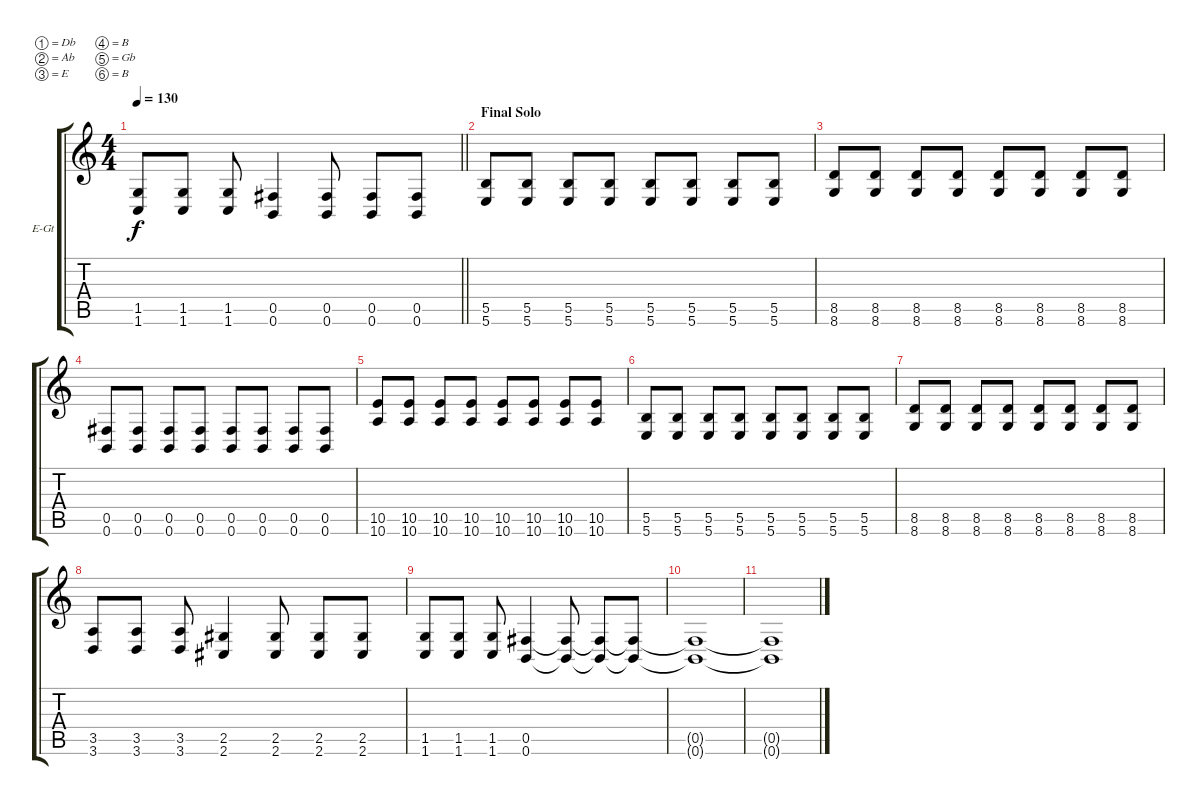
\bracketExtendMode groupsimilarinstruments
\firstSystemTrackNameOrientation horizontal
\otherSystemsTrackNameOrientation horizontal
\track ("James Root" "E-Gt") {instrument overdrivenguitar}
\staff {score tabs}
\tuning (Db4 Ab3 E3 B2 Gb2 B1)
\ts (4 4)
\tempo 130
\clef g2
\barLineRight lightlight
\ks c
(1.5 1.6).8{dy f} (1.5 1.6).8 (1.5 1.6).8 (0.5 0.6).4 (0.5 0.6).8 (0.5 0.6).8 (0.5 0.6).8 |
\section ("" "Final Solo")
(5.5 5.6).8 (5.5 5.6).8 (5.5 5.6).8 (5.5 5.6).8 (5.5 5.6).8 (5.5 5.6).8 (5.5 5.6).8 (5.5 5.6).8 |
(8.5 8.6).8 (8.5 8.6).8 (8.5 8.6).8 (8.5 8.6).8 (8.5 8.6).8 (8.5 8.6).8 (8.5 8.6).8 (8.5 8.6).8 |
(0.5 0.6).8 (0.5 0.6).8 (0.5 0.6).8 (0.5 0.6).8 (0.5 0.6).8 (0.5 0.6).8 (0.5 0.6).8 (0.5 0.6).8 |
(10.5 10.6).8 (10.5 10.6).8 (10.5 10.6).8 (10.5 10.6).8 (10.5 10.6).8 (10.5 10.6).8 (10.5 10.6).8 (10.5 10.6).8 |
(5.5 5.6).8 (5.5 5.6).8 (5.5 5.6).8 (5.5 5.6).8 (5.5 5.6).8 (5.5 5.6).8 (5.5 5.6).8 (5.5 5.6).8 |
(8.5 8.6).8 (8.5 8.6).8 (8.5 8.6).8 (8.5 8.6).8 (8.5 8.6).8 (8.5 8.6).8 (8.5 8.6).8 (8.5 8.6).8 |
(3.5 3.6).8 (3.5 3.6).8 (3.5 3.6).8 (2.5 2.6).4 (2.5 2.6).8 (2.5 2.6).8 (2.5 2.6).8 |
(1.5 1.6).8 (1.5 1.6).8 (1.5 1.6).8 (0.5 0.6).4 (0.5{t} 0.6{t}).8 (0.5{t} 0.6{t}).8 (0.5{t} 0.6{t}).8 |
(0.5{t} 0.6{t}).1 |
(0.5{t} 0.6{t}).1
